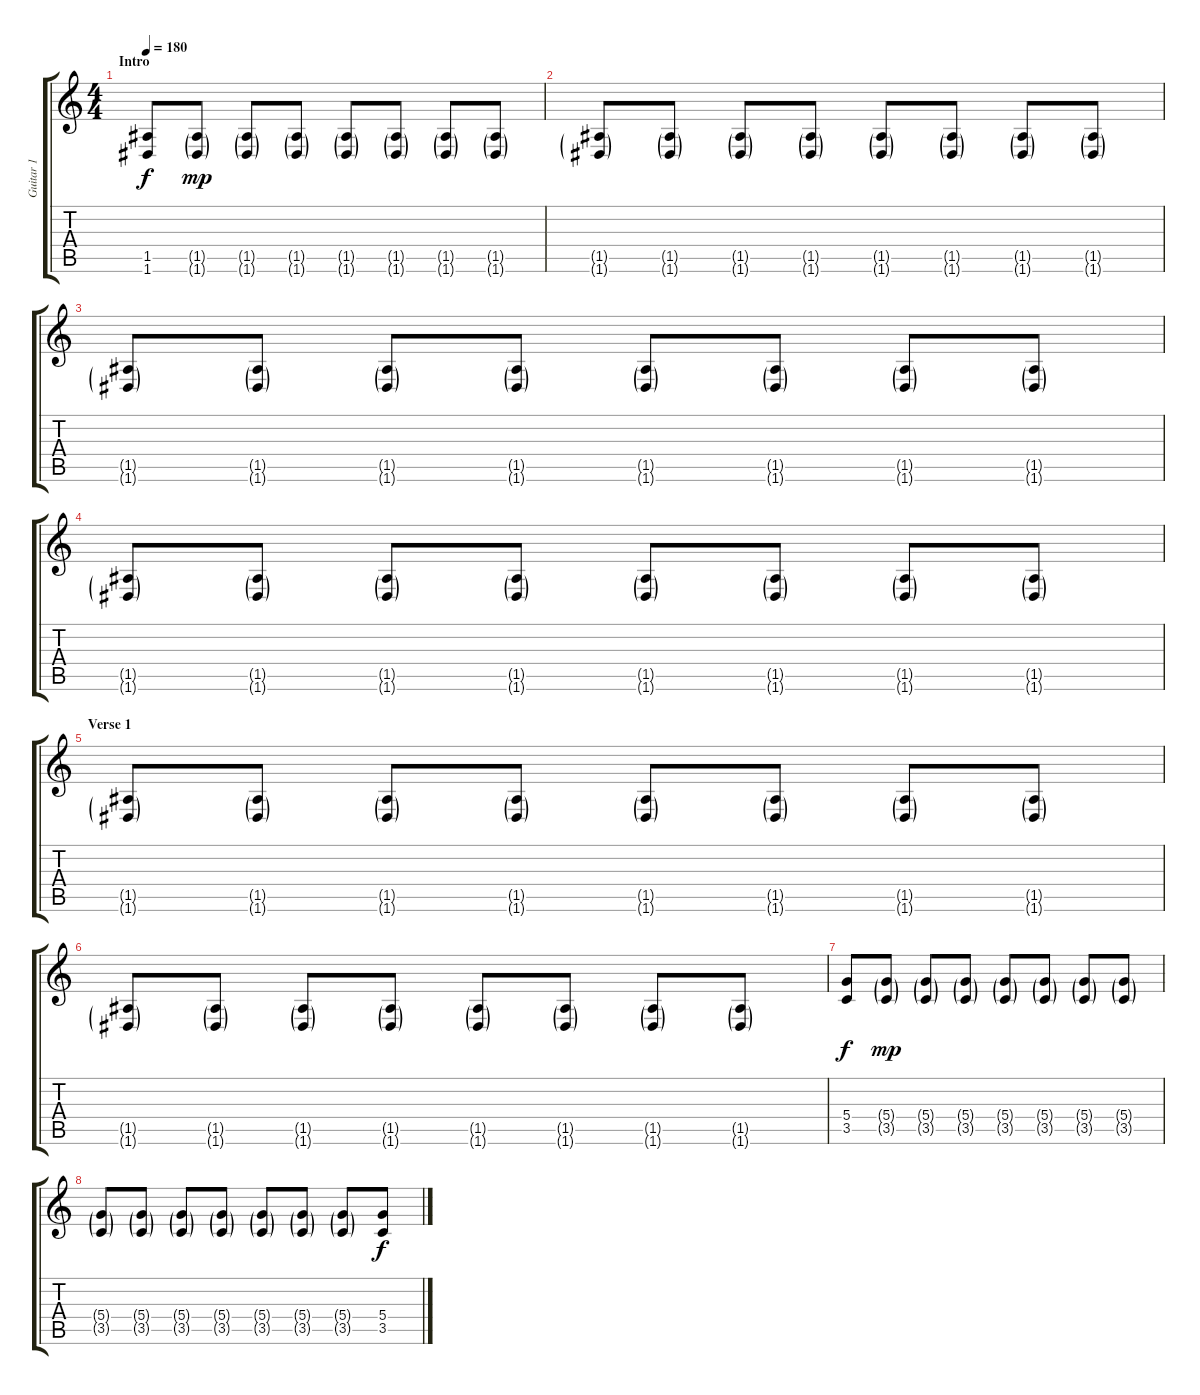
\track ("Guitar 1" "Guitar 1") {instrument overdrivenguitar}
\staff {score tabs}
\tuning (E4 B3 G3 D3 A2 D2) {hide}
\ts (4 4)
\section ("" "Intro")
\tempo 180
\clef g2
\ks c
(1.5 1.6).8{dy f instrument electricguitarmuted} (1.5{g} 1.6{g}).8{dy mp} (1.5{g} 1.6{g}).8 (1.5{g} 1.6{g}).8 (1.5{g} 1.6{g}).8 (1.5{g} 1.6{g}).8 (1.5{g} 1.6{g}).8 (1.5{g} 1.6{g}).8 |
(1.5{g} 1.6{g}).8 (1.5{g} 1.6{g}).8 (1.5{g} 1.6{g}).8 (1.5{g} 1.6{g}).8 (1.5{g} 1.6{g}).8 (1.5{g} 1.6{g}).8 (1.5{g} 1.6{g}).8 (1.5{g} 1.6{g}).8 |
(1.5{g} 1.6{g}).8 (1.5{g} 1.6{g}).8 (1.5{g} 1.6{g}).8 (1.5{g} 1.6{g}).8 (1.5{g} 1.6{g}).8 (1.5{g} 1.6{g}).8 (1.5{g} 1.6{g}).8 (1.5{g} 1.6{g}).8 |
(1.5{g} 1.6{g}).8 (1.5{g} 1.6{g}).8 (1.5{g} 1.6{g}).8 (1.5{g} 1.6{g}).8 (1.5{g} 1.6{g}).8 (1.5{g} 1.6{g}).8 (1.5{g} 1.6{g}).8 (1.5{g} 1.6{g}).8 |
\section ("" "Verse 1")
(1.5{g} 1.6{g}).8 (1.5{g} 1.6{g}).8 (1.5{g} 1.6{g}).8 (1.5{g} 1.6{g}).8 (1.5{g} 1.6{g}).8 (1.5{g} 1.6{g}).8 (1.5{g} 1.6{g}).8 (1.5{g} 1.6{g}).8 |
(1.5{g} 1.6{g}).8 (1.5{g} 1.6{g}).8 (1.5{g} 1.6{g}).8 (1.5{g} 1.6{g}).8 (1.5{g} 1.6{g}).8 (1.5{g} 1.6{g}).8 (1.5{g} 1.6{g}).8 (1.5{g} 1.6{g}).8 |
(5.4 3.5).8{dy f} (5.4{g} 3.5{g}).8{dy mp} (5.4{g} 3.5{g}).8 (5.4{g} 3.5{g}).8 (5.4{g} 3.5{g}).8 (5.4{g} 3.5{g}).8 (5.4{g} 3.5{g}).8 (5.4{g} 3.5{g}).8 |
(5.4{g} 3.5{g}).8 (5.4{g} 3.5{g}).8 (5.4{g} 3.5{g}).8 (5.4{g} 3.5{g}).8 (5.4{g} 3.5{g}).8 (5.4{g} 3.5{g}).8 (5.4{g} 3.5{g}).8 (5.4 3.5{ss}).8{dy f}
